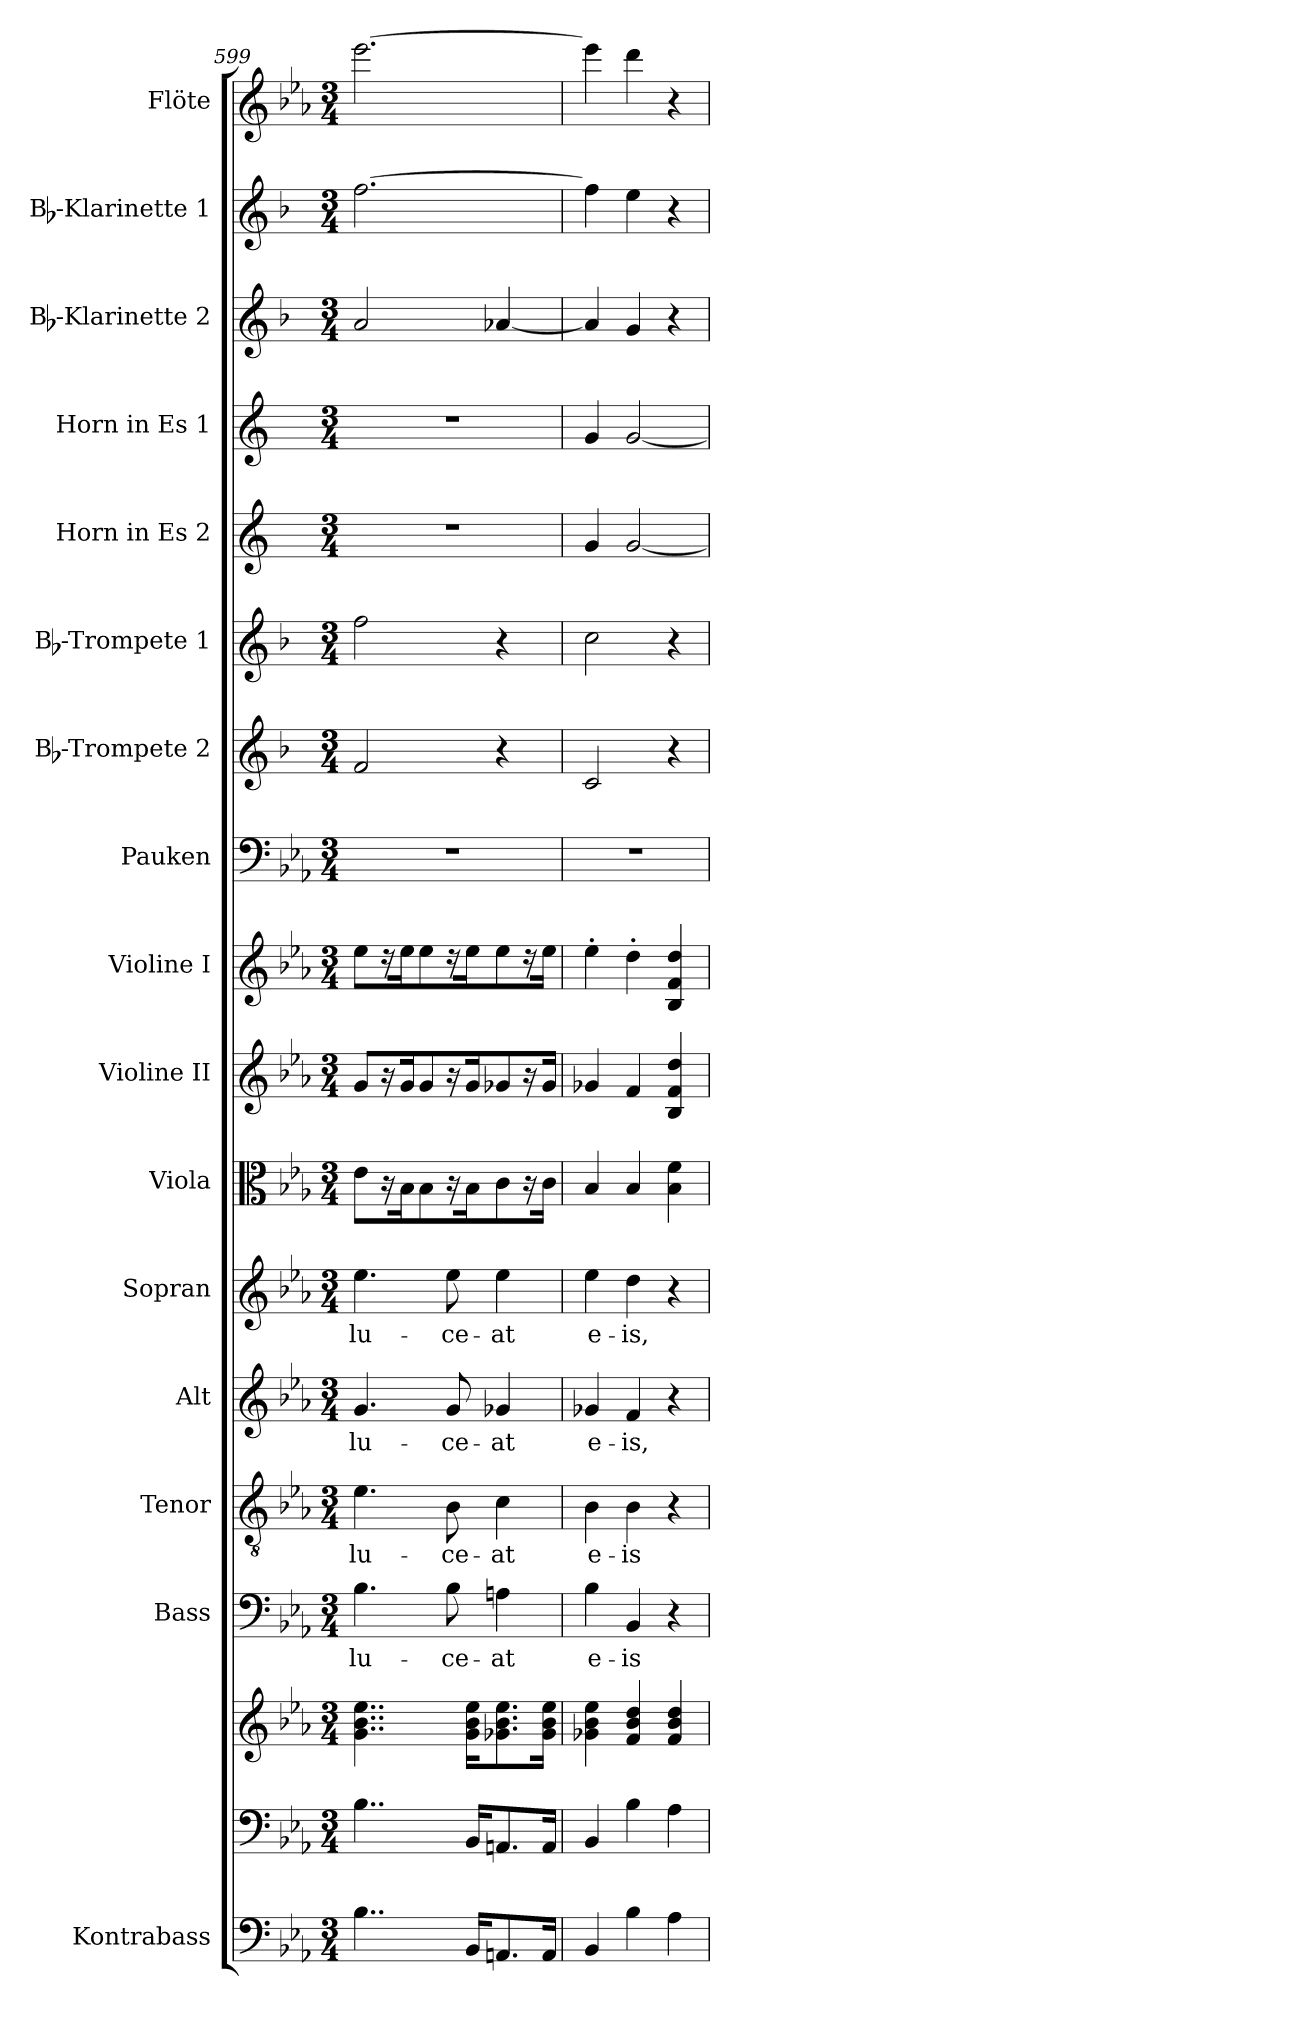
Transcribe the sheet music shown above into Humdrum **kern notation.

**kern	**kern	**kern	**kern	**text	**kern	**text	**kern	**text	**kern	**text	**kern	**kern	**kern	**kern	**kern	**kern	**kern	**kern	**kern	**kern	**kern
*part17	*part16	*part16	*part15	*part15	*part14	*part14	*part13	*part13	*part12	*part12	*part11	*part10	*part9	*part8	*part7	*part6	*part5	*part4	*part3	*part2	*part1
*staff18	*staff17	*staff16	*staff15	*staff15	*staff14	*staff14	*staff13	*staff13	*staff12	*staff12	*staff11	*staff10	*staff9	*staff8	*staff7	*staff6	*staff5	*staff4	*staff3	*staff2	*staff1
*I"Kontrabass	*	*	*I"Bass	*	*I"Tenor	*	*I"Alt	*	*I"Sopran	*	*I"Viola	*I"Violine II	*I"Violine I	*I"Pauken	*I"Bb-Trompete 2	*I"Bb-Trompete 1	*I"Horn in Es 2	*I"Horn in Es 1	*I"Bb-Klarinette 2	*I"Bb-Klarinette 1	*I"Flöte
*I'Kb.	*	*	*I'B.	*	*I'T.	*	*I'A.	*	*I'S.	*	*I'Vla.	*I'Vl. II	*I'Vl. I	*I'Pk.	*I'Bb Trp. 2	*I'Bb Trp. 1	*	*	*I'Bb Kl. 2	*I'Bb Kl. 1	*I'Fl.
*clefF4	*clefF4	*clefG2	*clefF4	*	*clefGv2	*	*clefG2	*	*clefG2	*	*clefC3	*clefG2	*clefG2	*clefF4	*clefG2	*clefG2	*clefG2	*clefG2	*clefG2	*clefG2	*clefG2
*ITrd7c12	*	*	*	*	*	*	*	*	*	*	*	*	*	*	*ITrd1c2	*ITrd1c2	*ITrd5c9	*ITrd5c9	*ITrd1c2	*ITrd1c2	*
*k[b-e-a-]	*k[b-e-a-]	*k[b-e-a-]	*k[b-e-a-]	*	*k[b-e-a-]	*	*k[b-e-a-]	*	*k[b-e-a-]	*	*k[b-e-a-]	*k[b-e-a-]	*k[b-e-a-]	*k[b-e-a-]	*k[b-e-a-]	*k[b-e-a-]	*k[b-e-a-]	*k[b-e-a-]	*k[b-e-a-]	*k[b-e-a-]	*k[b-e-a-]
*E-:	*E-:	*E-:	*E-:	*	*E-:	*	*E-:	*	*E-:	*	*E-:	*E-:	*E-:	*E-:	*E-:	*E-:	*E-:	*E-:	*E-:	*E-:	*E-:
*M3/4	*M3/4	*M3/4	*M3/4	*	*M3/4	*	*M3/4	*	*M3/4	*	*M3/4	*M3/4	*M3/4	*M3/4	*M3/4	*M3/4	*M3/4	*M3/4	*M3/4	*M3/4	*M3/4
=599	=599	=599	=599	=599	=599	=599	=599	=599	=599	=599	=599	=599	=599	=599	=599	=599	=599	=599	=599	=599	=599
!	!	!	!	!LO:LY:b	!	!LO:LY:b	!	!LO:LY:b	!	!LO:LY:b	!	!	!	!	!	!	!	!	!	!	!
4..BB-\	4..B-\	4..g\ 4..b-\ 4..ee-\	4.B-\	lu-	4.e-\	lu-	4.g/	lu-	4.ee-\	lu-	8e-\L	8g/L	8ee-\L	2.r	2e-/	2ee-\	2.r	2.r	2g/	[2.ee-\	[2.eee-\
.	.	.	.	.	.	.	.	.	.	.	16r	16r	16r	.	.	.	.	.	.	.	.
.	.	.	.	.	.	.	.	.	.	.	16B-\k	16g/k	16ee-\k	.	.	.	.	.	.	.	.
.	.	.	.	.	.	.	.	.	.	.	8B-\	8g/	8ee-\	.	.	.	.	.	.	.	.
!	!	!	!	!LO:LY:b	!	!LO:LY:b	!	!LO:LY:b	!	!LO:LY:b	!	!	!	!	!	!	!	!	!	!	!
.	.	.	8B-\	-ce-	8B-\	-ce-	8g/	-ce-	8ee-\	-ce-	16r	16r	16r	.	.	.	.	.	.	.	.
16BBB-/KL	16BB-/KL	16g\ 16b-\ 16ee-\KL	.	.	.	.	.	.	.	.	16B-\k	16g/k	16ee-\k	.	.	.	.	.	.	.	.
!	!	!	!	!LO:LY:b	!	!LO:LY:b	!	!LO:LY:b	!	!LO:LY:b	!	!	!	!	!	!	!	!	!	!	!
8.AAAn/	8.AAn/	8.g-X\ 8.b-\ 8.ee-\	4An\	-at	4c\	-at	4g-X/	-at	4ee-\	-at	8c\	8g-X/	8ee-\	.	4r	4r	.	.	[4g-X/	.	.
.	.	.	.	.	.	.	.	.	.	.	16r	16r	16r	.	.	.	.	.	.	.	.
16AAA/Jk	16AA/Jk	16g-\ 16b-\ 16ee-\Jk	.	.	.	.	.	.	.	.	16c\Jk	16g-/Jk	16ee-\Jk	.	.	.	.	.	.	.	.
=600	=600	=600	=600	=600	=600	=600	=600	=600	=600	=600	=600	=600	=600	=600	=600	=600	=600	=600	=600	=600	=600
!	!	!	!	!LO:LY:b	!	!LO:LY:b	!	!LO:LY:b	!	!LO:LY:b	!	!	!	!	!	!	!	!	!	!	!
4BBB-/	4BB-/	4g-X\ 4b-\ 4ee-\	4B-\	e-	4B-\	e-	4g-X/	e-	4ee-\	e-	4B-/	4g-X/	4ee-'>\	2.r	2B-/	2b-\	4B-/	4B-/	4g-/]	4ee-\]	4eee-\]
!	!	!	!	!LO:LY:b	!	!LO:LY:b	!	!LO:LY:b	!	!LO:LY:b	!	!	!	!	!	!	!	!	!	!	!
4BB-\	4B-\	4f/ 4b-/ 4dd/	4BB-/	-is	4B-\	-is	4f/	-is,	4dd\	-is,	4B-/	4f/	4dd'>\	.	.	.	[2B-/	[2B-/	4f/	4dd\	4ddd\
4AA-\	4A-\	4f/ 4b-/ 4dd/	4r	.	4r	.	4r	.	4r	.	4B-\ 4f\	4B-/ 4f/ 4dd/	4B-/ 4f/ 4dd/	.	4r	4r	.	.	4r	4r	4r
=	=	=	=	=	=	=	=	=	=	=	=	=	=	=	=	=	=	=	=	=	=
*-	*-	*-	*-	*-	*-	*-	*-	*-	*-	*-	*-	*-	*-	*-	*-	*-	*-	*-	*-	*-	*-
